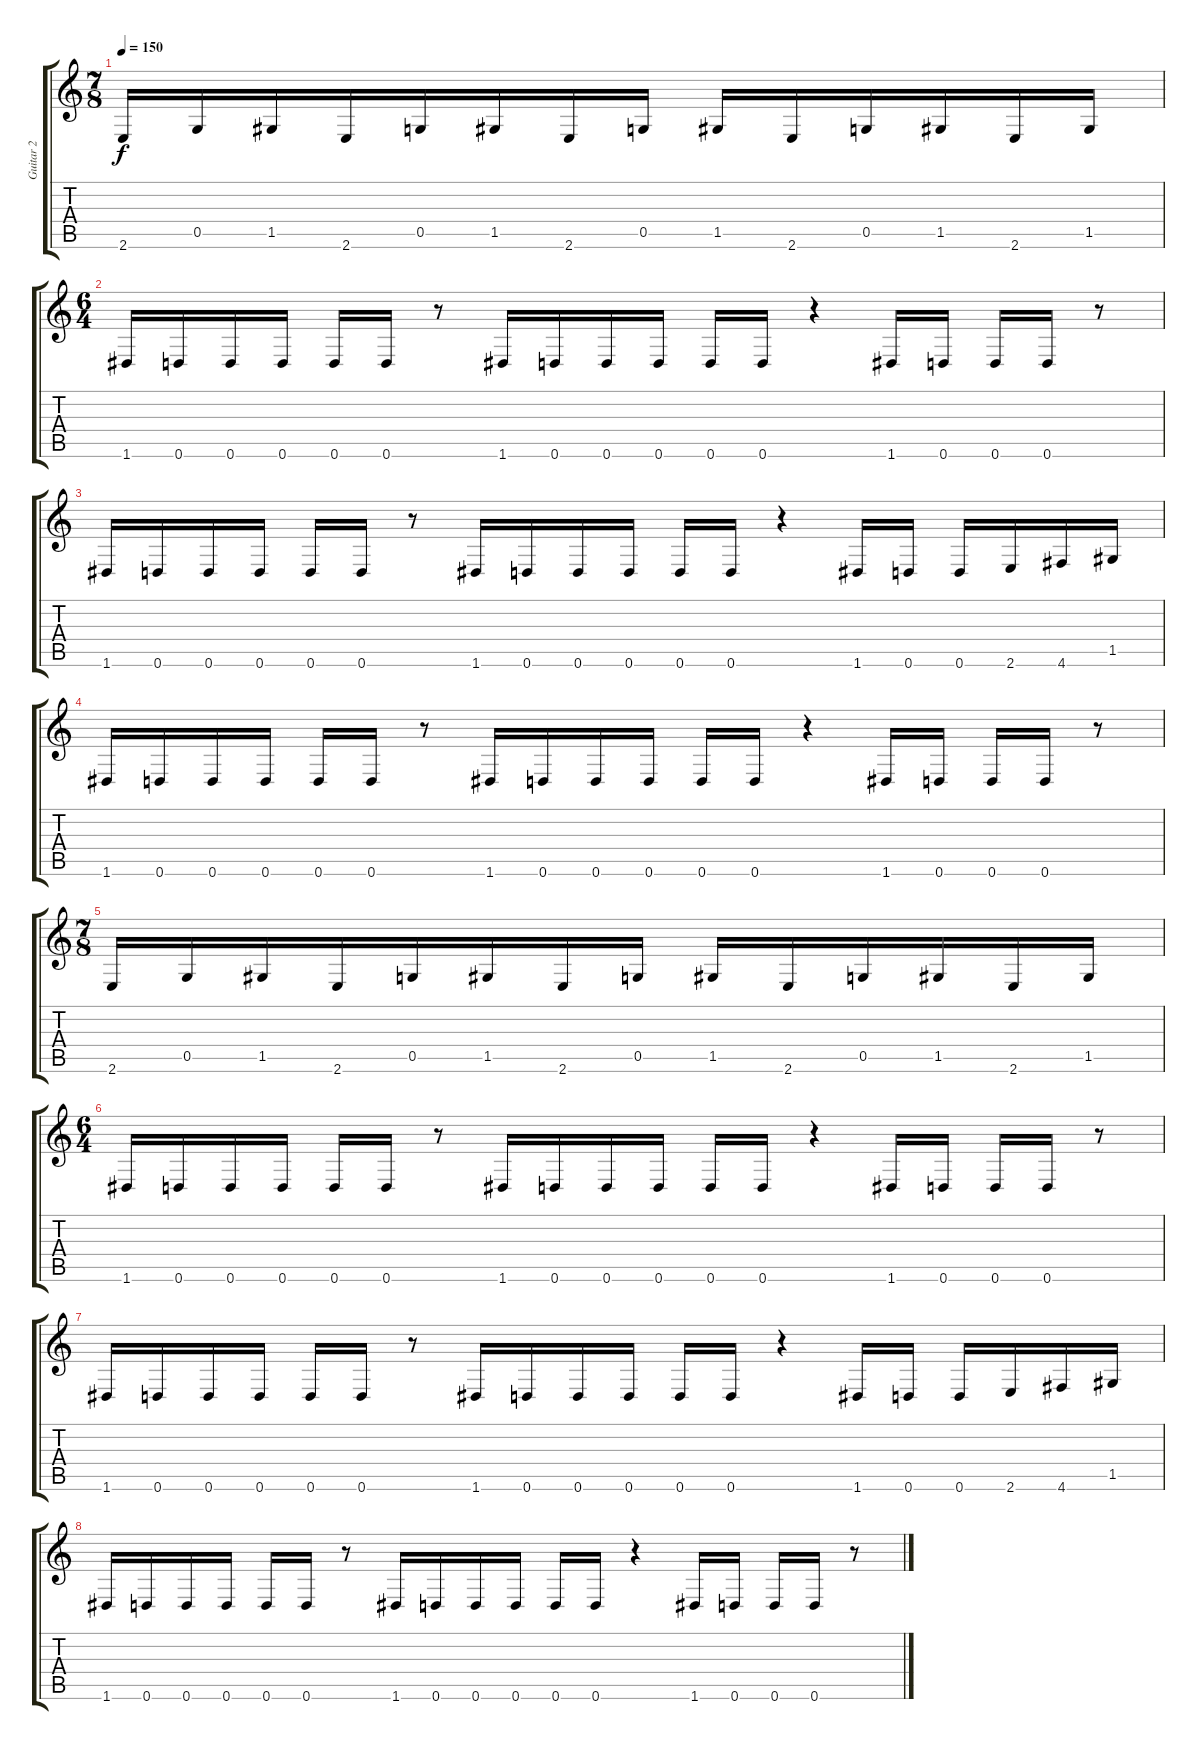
\track ("Guitar 2" "Guitar 2") {instrument overdrivenguitar}
\staff {score tabs}
\tuning (D4 A3 F3 C3 G2 D2) {hide}
\ts (7 8)
\tempo 150
\clef g2
\ks c
2.6.16{dy f} 0.5.16 1.5.16 2.6.16 0.5.16 1.5.16 2.6.16 0.5.16 1.5.16 2.6.16 0.5.16 1.5.16 2.6.16 1.5.16 |
\ts (6 4)
1.6.16 0.6.16 0.6.16 0.6.16 0.6.16 0.6.16 r.8 1.6.16 0.6.16 0.6.16 0.6.16 0.6.16 0.6.16 r.4 1.6.16 0.6.16 0.6.16 0.6.16 r.8 |
1.6.16 0.6.16 0.6.16 0.6.16 0.6.16 0.6.16 r.8 1.6.16 0.6.16 0.6.16 0.6.16 0.6.16 0.6.16 r.4 1.6.16 0.6.16 0.6.16 2.6.16 4.6.16 1.5.16 |
1.6.16 0.6.16 0.6.16 0.6.16 0.6.16 0.6.16 r.8 1.6.16 0.6.16 0.6.16 0.6.16 0.6.16 0.6.16 r.4 1.6.16 0.6.16 0.6.16 0.6.16 r.8 |
\ts (7 8)
2.6.16 0.5.16 1.5.16 2.6.16 0.5.16 1.5.16 2.6.16 0.5.16 1.5.16 2.6.16 0.5.16 1.5.16 2.6.16 1.5.16 |
\ts (6 4)
1.6.16 0.6.16 0.6.16 0.6.16 0.6.16 0.6.16 r.8 1.6.16 0.6.16 0.6.16 0.6.16 0.6.16 0.6.16 r.4 1.6.16 0.6.16 0.6.16 0.6.16 r.8 |
1.6.16 0.6.16 0.6.16 0.6.16 0.6.16 0.6.16 r.8 1.6.16 0.6.16 0.6.16 0.6.16 0.6.16 0.6.16 r.4 1.6.16 0.6.16 0.6.16 2.6.16 4.6.16 1.5.16 |
1.6.16 0.6.16 0.6.16 0.6.16 0.6.16 0.6.16 r.8 1.6.16 0.6.16 0.6.16 0.6.16 0.6.16 0.6.16 r.4 1.6.16 0.6.16 0.6.16 0.6.16 r.8
